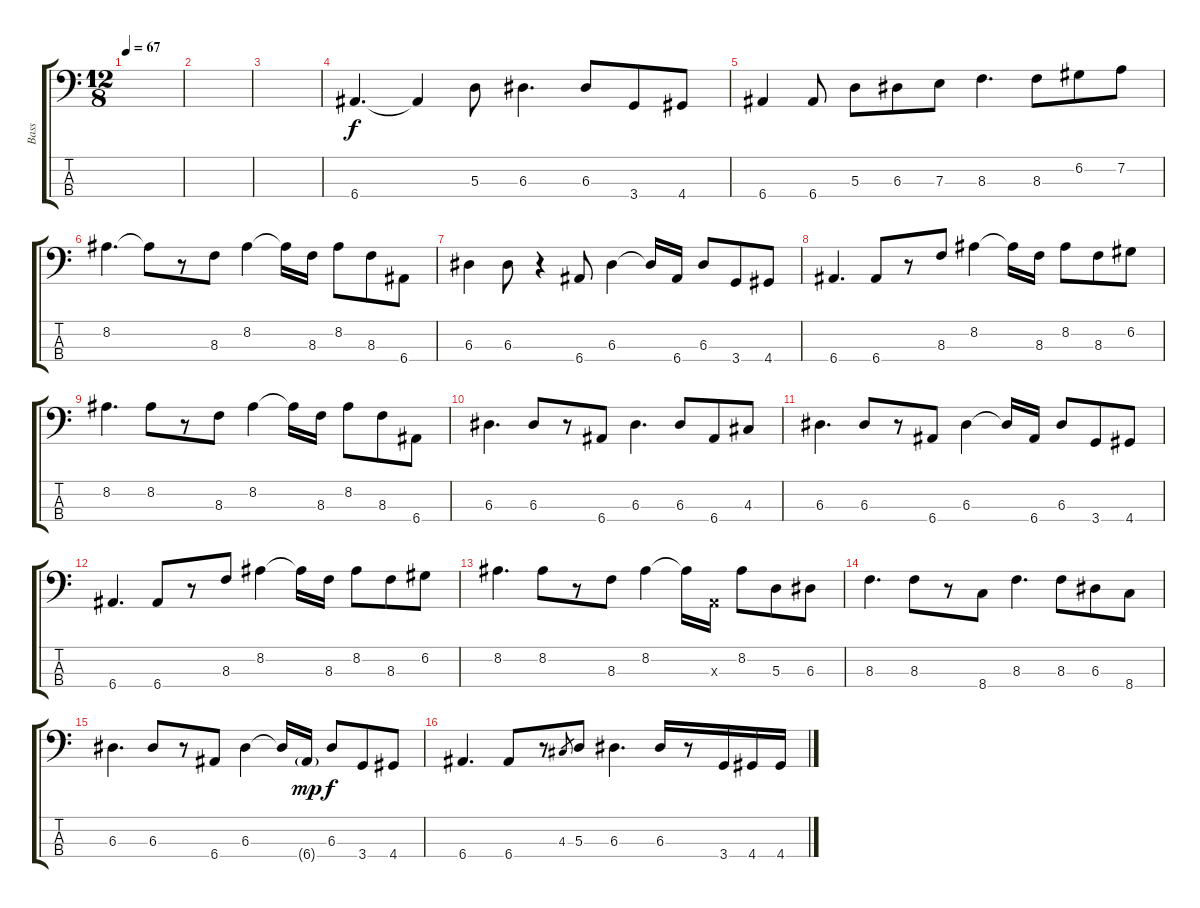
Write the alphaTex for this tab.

\track ("Bass" "Bass") {instrument electricbassfinger}
\staff {score tabs}
\tuning (G2 D2 A1 E1) {hide}
\ts (12 8)
\tempo 67
\clef f4
\ks c
|
|
|
6.4.4{d} 6.4{t}.4 5.3.8 6.3.4{d} 6.3.8 3.4.8 4.4.8 |
6.4.4 6.4.8 5.3.8 6.3.8 7.3.8 8.3.4{d} 8.3.8 6.2.8 7.2.8 |
8.2.4{d} 8.2{t}.8 r.8 8.3.8 8.2.4 8.2{t}.16 8.3.16 8.2.8 8.3.8 6.4.8 |
6.3.4 6.3.8 r.4 6.4.8 6.3.4 6.3{t}.16 6.4.16 6.3.8 3.4.8 4.4.8 |
6.4.4{d} 6.4.8 r.8 8.3.8 8.2.4 8.2{t}.16 8.3.16 8.2.8 8.3.8 6.2.8 |
8.2.4{d} 8.2.8 r.8 8.3.8 8.2.4 8.2{t}.16 8.3.16 8.2.8 8.3.8 6.4.8 |
6.3.4{d} 6.3.8 r.8 6.4.8 6.3.4{d} 6.3.8 6.4.8 4.3.8 |
6.3.4{d} 6.3.8 r.8 6.4.8 6.3.4 6.3{t}.16 6.4.16 6.3.8 3.4.8 4.4.8 |
6.4.4{d} 6.4.8 r.8 8.3.8 8.2.4 8.2{t}.16 8.3.16 8.2.8 8.3.8 6.2.8 |
8.2.4{d} 8.2.8 r.8 8.3.8 8.2.4 8.2{t}.16 0.3{x}.16 8.2.8 5.3.8 6.3.8 |
8.3.4{d} 8.3.8 r.8 8.4.8 8.3.4{d} 8.3.8 6.3.8 8.4.8 |
6.3.4{d} 6.3.8 r.8 6.4.8 6.3.4 6.3{t}.16 6.4{g}.16{dy mp} 6.3.8{dy f} 3.4.8 4.4.8 |
6.4.4{d} 6.4.8 r.8 4.3.8{gr} 5.3.8 6.3.4{d} 6.3.16 r.8 3.4.16 4.4.16 4.4.16
